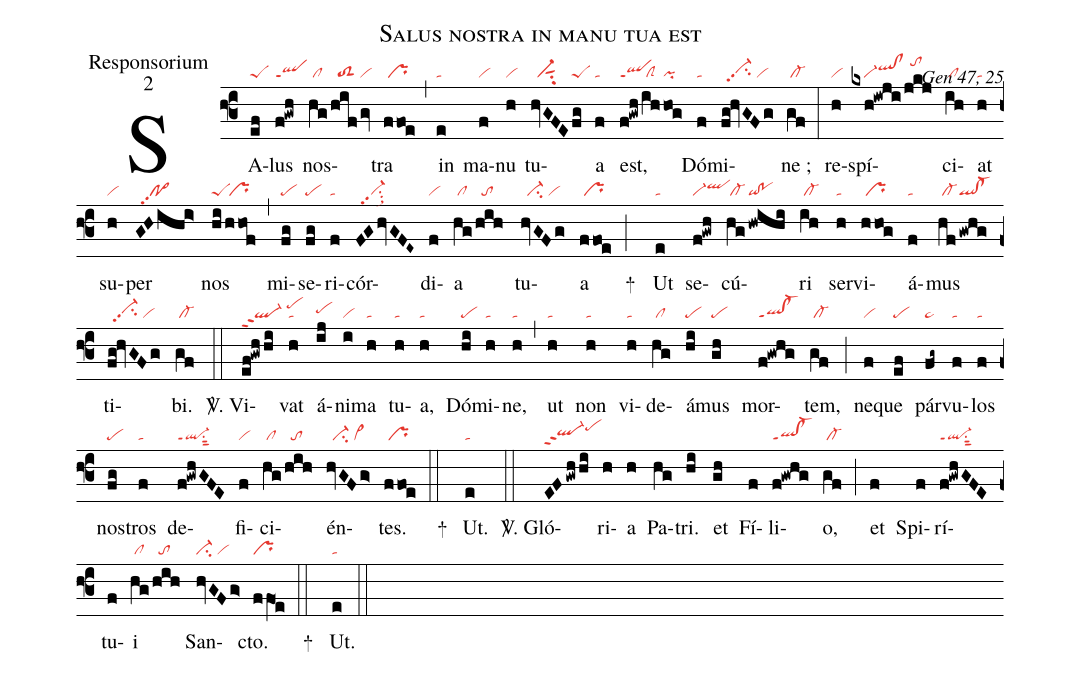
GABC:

name:Salus nostra in manu tua est;
office-part:Responsorium;
mode:2;
commentary:Gen 47, 25;
nabc-lines:1;
%%
(f3)SA(ef|peS)lus(f!gwh|qlppt1) nos(hg|/cl|/hif|//toS2|/gv|vi)tra(ffoe|/pr) (,) in(e|ta) ma(f|vi)nu(h|vi) tu(hvGFE|//vi-sut1su2|fg|peS)a(f|ta) est,(f!gwh|qlppt1|/ih|/clS|hog|pi) Dó(f|ta)mi(fg!hvGFg|//vi-hhpp2su2/vi)ne ;(gf|/cl-) (:) re(h|vi)spí(kxh!iwji|////vi-qlhi!clhi|/jkj|//tohk)ci(ih|/cl)at(h|ta) su(h|vi)per(GHihi>|//po>pp2) nos(hi|peS|/hhof|/pr) (,) mi(fg|pe)se(fg|pe)ri(f|ta)cór(FGhvGFE~|//vi-pp2su2sux1)di(f|vi)a(hg|/cl|/hih|//to) tu(hvGFg|//vi-su2/vi)a(ffoe|/pr) (;)
+() Ut(e|ta) se(f!gwh|vi-qlhi)cú(hg|/cl-|!hwihi|qi!po)ri(ih|/cl-) ser(h|ta)vi(hhog|/pr)á(f|ta)mus(hf|/cl-|!gwhg|ql!cl-) ti(fg!hvGFg|//vi-hhpp2su2/vi)bi.(gf|/cl-) (::)

<sp>V/</sp>. Vi(ef!gwhhi|ql-ppt2/pehj)vat(h|ta) á(ij|pehh)ni(i|vi)ma(h|ta) tu(h|ta)a,(h|ta) Dó(hi|pe)mi(h|ta)ne,(h|ta) (,) ut(h|ta) non(h|ta) vi(h|ta)de(hg|/cl)á(hi|pe)mus(gh|pe) mor(f!gwhg|ql!cl-ppt1)tem,(gf|/cl-) (;) ne(f|vi)que(ef|pe) pár(fg~|pe~)vu(f|ta)los(f|ta) nos(fg|pe)tros(f|ta) de(f!gwhGFE|ql-ppt1su1sut2)fi(f|vi)ci(hg|/cl|/hih|//to)én(hvGFg>|//vi-su2/vi>)tes.(ffoe|/pr) (::)
+() Ut.(e|ta) (::)

<sp>V/</sp>. Gló(EFgwhhi|ql-hhppt2pehj)ri(h)a(h) Pa(hg)tri.(hi)
et(gh) Fí(f)li(f!gwhg|ql!cl-ppt1)o,(gf|/cl-) (;)
et(f) Spi(f)rí(f!gwhGFE|ql-ppt1su1sut2)tu(f)i(hg|/cl|/hih|//to) San(hvGFg>|ci-/vi)cto.(ffO1e|pr) (::)
+() Ut.(e|ta) (::)
